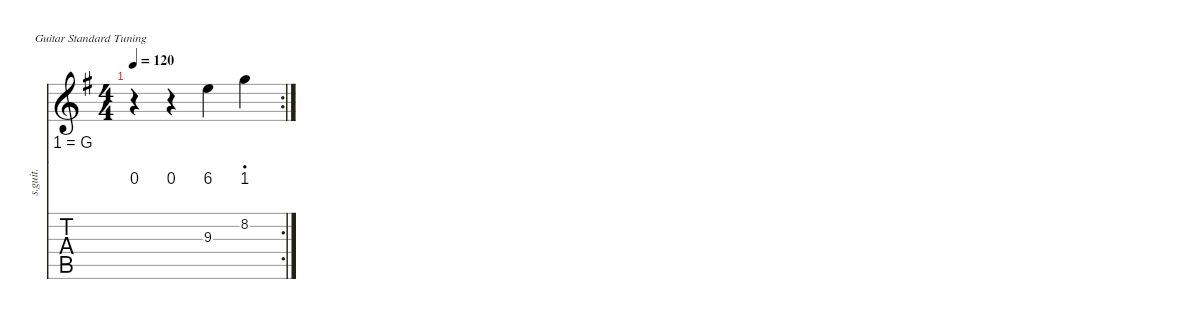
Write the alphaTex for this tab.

\defaultSystemsLayout 4
\hideDynamics
\bracketExtendMode nobrackets
\track ("Steel Guitar" "s.guit.") {defaultSystemsLayout 4 instrument acousticguitarsteel}
\staff {score tabs numbered}
\tuning (E4 B3 G3 D3 A2 E2)
\rc 2
\ts (4 4)
\tempo 120
\clef g2
\ks g
r.4{dy mf beam Down} r.4{beam Down} 9.3{acc forcenatural}.4{beam Down} 8.2{acc forcenatural}.4{beam Down}
